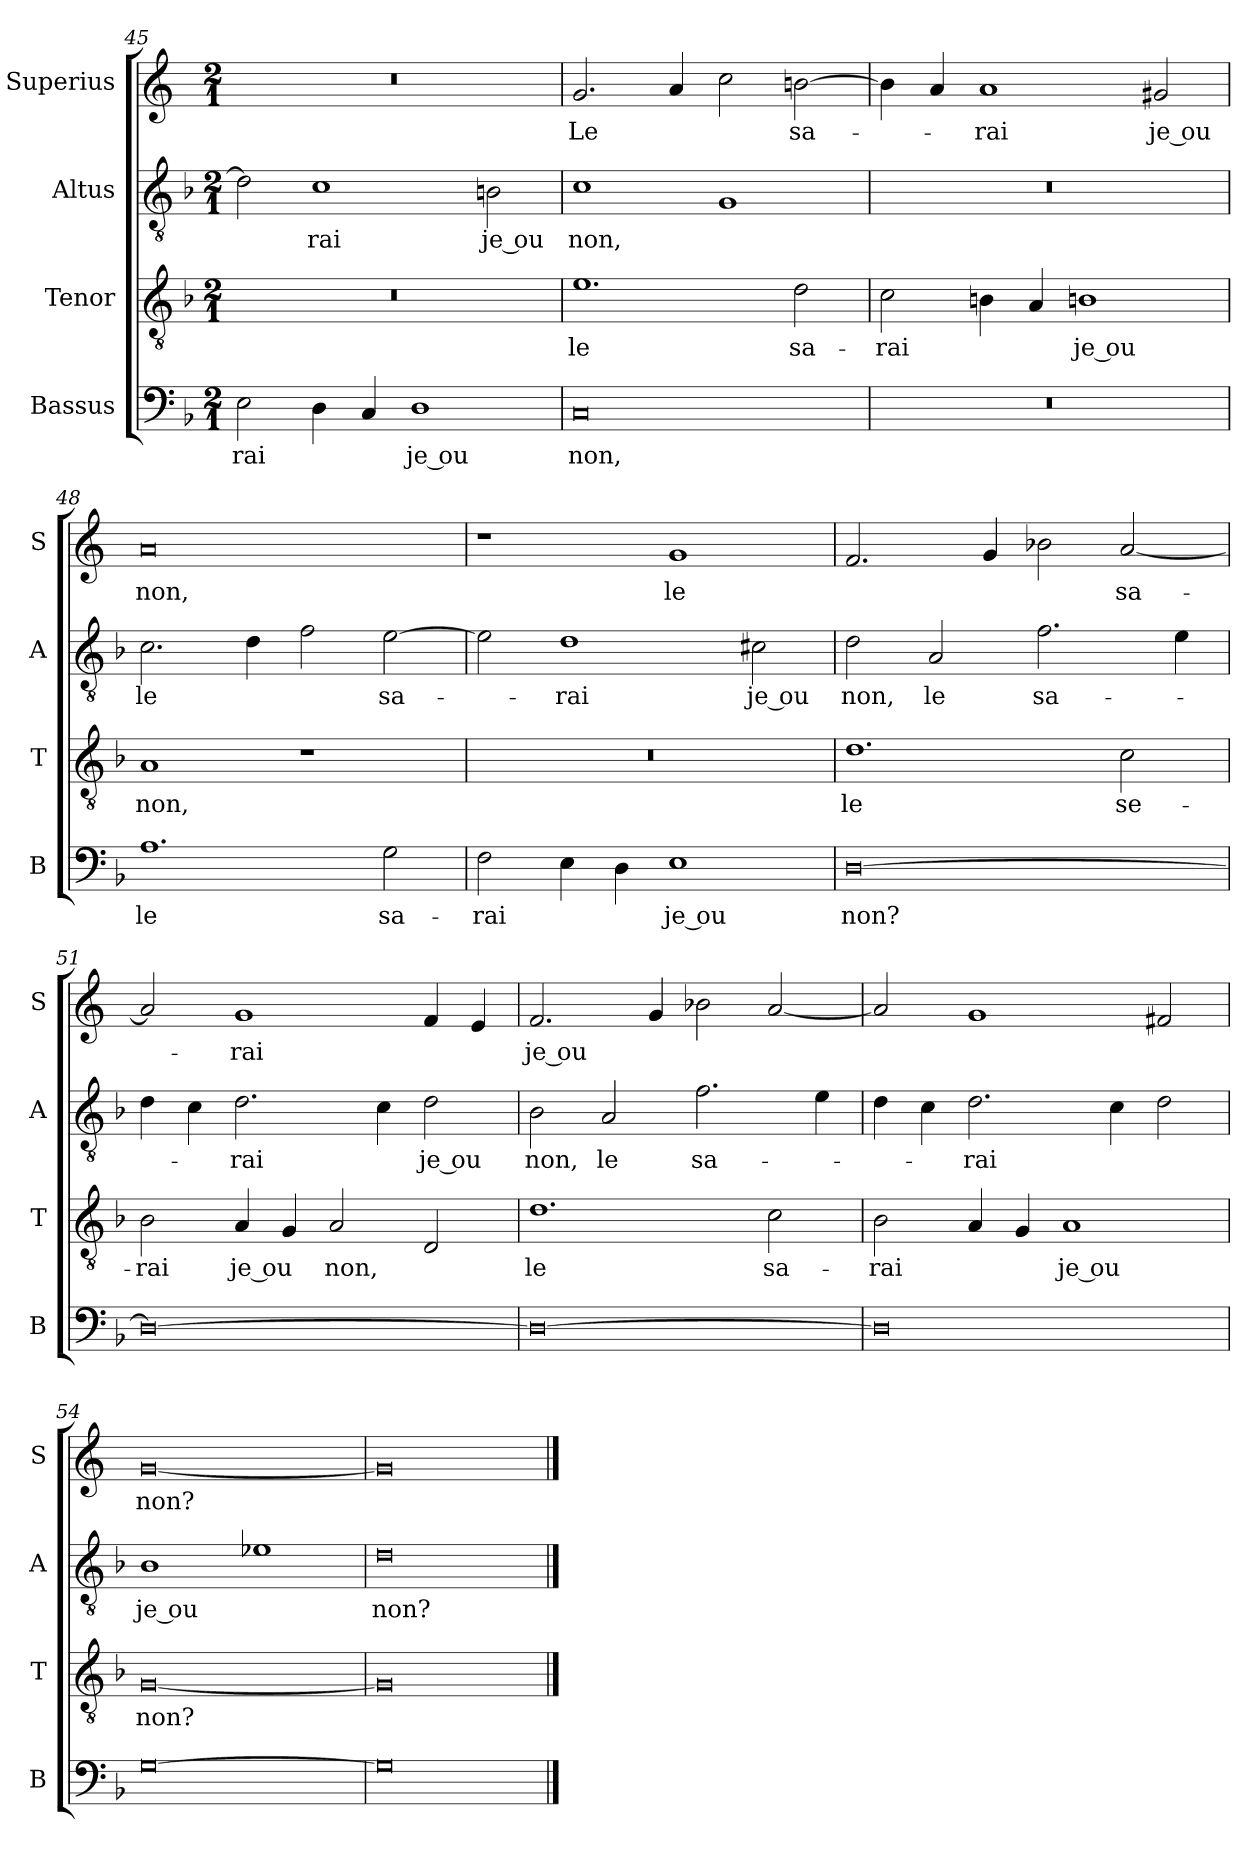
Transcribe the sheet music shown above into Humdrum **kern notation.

**kern	**text	**kern	**text	**kern	**text	**kern	**text
*part4	*part4	*part3	*part3	*part2	*part2	*part1	*part1
*staff4	*staff4	*staff3	*staff3	*staff2	*staff2	*staff1	*staff1
*I"Bassus	*	*I"Tenor	*	*I"Altus	*	*I"Superius	*
*I'B	*	*I'T	*	*I'A	*	*I'S	*
*clefF4	*	*clefGv2	*	*clefGv2	*	*clefG2	*
*k[b-]	*	*k[b-]	*	*k[b-]	*	*k[]	*
*M2/1	*	*M2/1	*	*M2/1	*	*M2/1	*
=45	=45	=45	=45	=45	=45	=45	=45
2E\	-rai	0r	.	2d\]	.	0r	.
4D\	.	.	.	1c	-rai	.	.
4C/	.	.	.	.	.	.	.
1D	je ou	.	.	.	.	.	.
.	.	.	.	2Bn\	je ou	.	.
=46	=46	=46	=46	=46	=46	=46	=46
0C	non,	1.e	le	1c	non,	2.g/	Le
.	.	.	.	.	.	4a/	.
.	.	.	.	1G	.	2cc\	.
.	.	2d\	sa-	.	.	[2bn\	sa-
=47	=47	=47	=47	=47	=47	=47	=47
0r	.	2c\	-rai	0r	.	4b\]	.
.	.	.	.	.	.	4a/	.
.	.	4Bn\	.	.	.	1a	-rai
.	.	4A/	.	.	.	.	.
.	.	1Bn	je ou	.	.	.	.
.	.	.	.	.	.	2g#X/	je ou
=48	=48	=48	=48	=48	=48	=48	=48
1.A	le	1A	non,	2.c\	le	0a	non,
.	.	.	.	4d\	.	.	.
.	.	1r	.	2f\	.	.	.
2G\	sa-	.	.	[2e\	sa-	.	.
=49	=49	=49	=49	=49	=49	=49	=49
2F\	-rai	0r	.	2e\]	.	1r	.
4E\	.	.	.	1d	-rai	.	.
4D\	.	.	.	.	.	.	.
1E	je ou	.	.	.	.	1g	le
.	.	.	.	2c#X\	je ou	.	.
=50	=50	=50	=50	=50	=50	=50	=50
[0D	non?	1.d	le	2d\	non,	2.f/	.
.	.	.	.	2A/	le	.	.
.	.	.	.	.	.	4g/	.
.	.	.	.	2.f\	sa-	2b-X\	.
.	.	2c\	se-	.	.	[2a/	sa-
.	.	.	.	4e\	.	.	.
=51	=51	=51	=51	=51	=51	=51	=51
0D_	.	2B-\	-rai	4d\	.	2a/]	.
.	.	.	.	4c\	.	.	.
.	.	4A/	je ou	2.d\	-rai	1g	-rai
.	.	4G/	.	.	.	.	.
.	.	2A/	non,	.	.	.	.
.	.	.	.	4c\	.	.	.
.	.	2D/	.	2d\	je ou	4f/	.
.	.	.	.	.	.	4e/	.
=52	=52	=52	=52	=52	=52	=52	=52
0D_	.	1.d	le	2B-\	non,	2.f/	je ou
.	.	.	.	2A/	le	.	.
.	.	.	.	.	.	4g/	.
.	.	.	.	2.f\	sa-	2b-X\	.
.	.	2c\	sa-	.	.	[2a/	.
.	.	.	.	4e\	.	.	.
=53	=53	=53	=53	=53	=53	=53	=53
0D]	.	2B-\	-rai	4d\	.	2a/]	.
.	.	.	.	4c\	.	.	.
.	.	4A/	.	2.d\	-rai	1g	.
.	.	4G/	.	.	.	.	.
.	.	1A	je ou	.	.	.	.
.	.	.	.	4c\	.	.	.
.	.	.	.	2d\	.	2f#X/	.
=54	=54	=54	=54	=54	=54	=54	=54
[0G	.	[0G	non?	1B-	je ou	[0g	non?
.	.	.	.	1e-X	.	.	.
=55	=55	=55	=55	=55	=55	=55	=55
0G]	.	0G]	.	0d	non?	0g]	.
==	==	==	==	==	==	==	==
*-	*-	*-	*-	*-	*-	*-	*-
